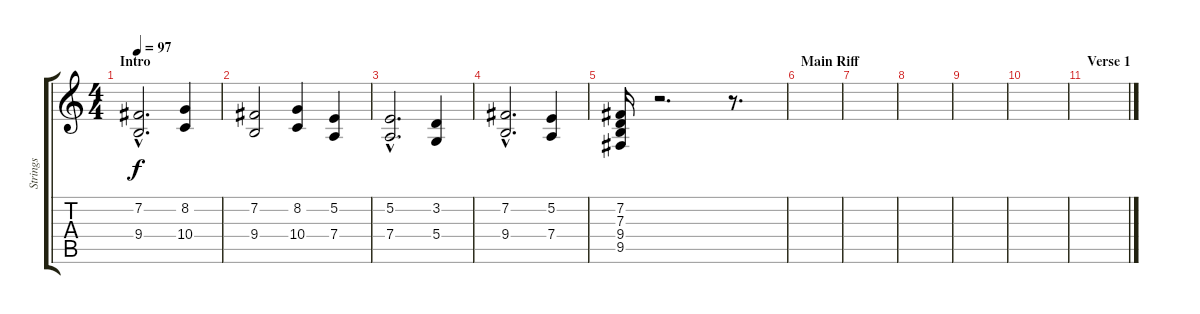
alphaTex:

\track ("Strings" "Strings") {instrument synthstrings1}
\staff {score tabs}
\tuning (E4 B3 G3 D3 A2 E2) {hide}
\ts (4 4)
\section ("" "Intro")
\tempo 97
\clef g2
\ks c
(7.2{hac} 9.4{hac}).2{d dy f instrument synthstrings1} (8.2 10.4).4 |
(7.2 9.4).2 (8.2 10.4).4 (5.2 7.4).4 |
(5.2{hac} 7.4{hac}).2{d} (3.2 5.4).4 |
(7.2{hac} 9.4{hac}).2{d} (5.2 7.4).4 |
(7.2 7.3 9.4 9.5).16 r.2{d} r.8{d} |
\section ("" "Main Riff")
|
|
|
|
|
\section ("" "Verse 1")
